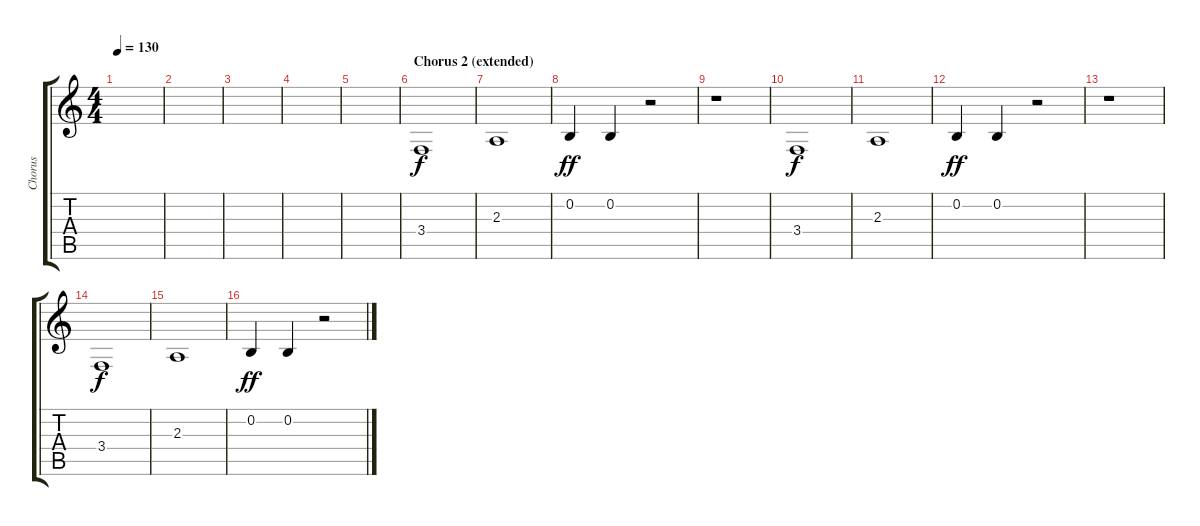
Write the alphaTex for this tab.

\track ("Chorus" "Chorus") {instrument flute}
\staff {score tabs}
\tuning (E4 B3 G3 D3 A2 E2) {hide}
\ts (4 4)
\tempo 130
\clef g2
\ks c
|
|
|
|
|
\section ("" "Chorus 2 (extended)")
3.4.1{dy f} |
2.3.1 |
0.2.4{dy ff} 0.2.4 r.2 |
r.1 |
3.4.1{dy f} |
2.3.1 |
0.2.4{dy ff} 0.2.4 r.2 |
r.1 |
3.4.1{dy f} |
2.3.1 |
0.2.4{dy ff} 0.2.4 r.2
